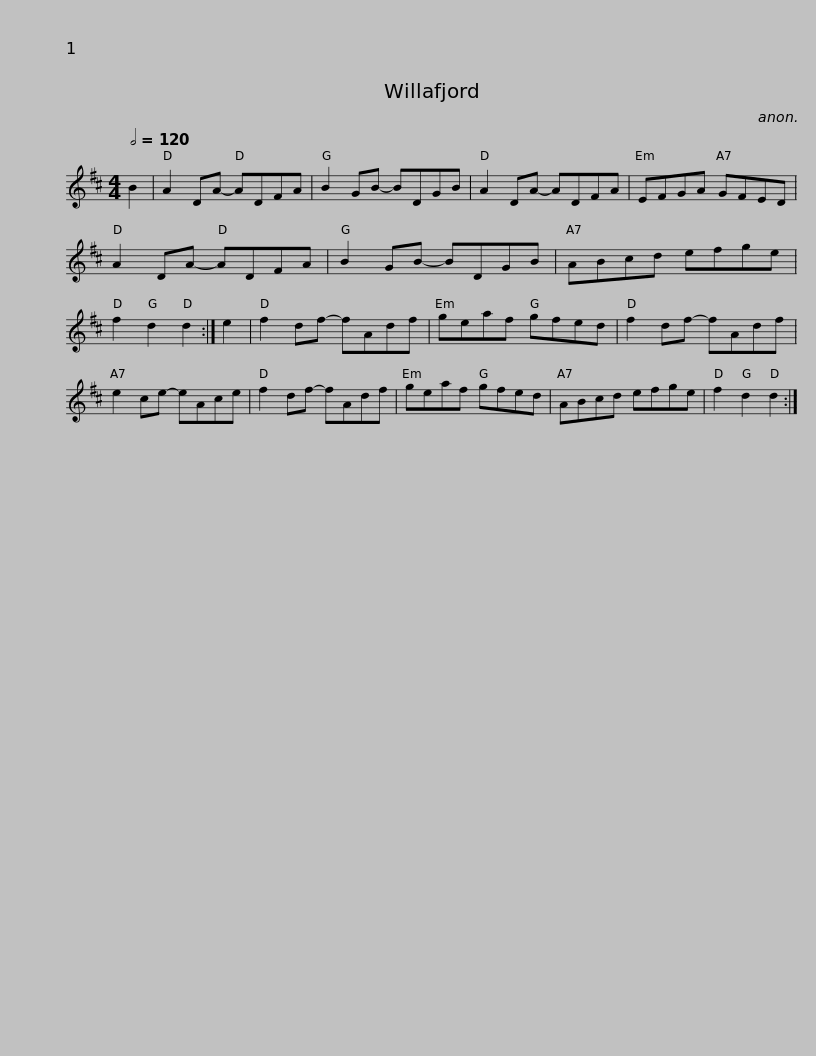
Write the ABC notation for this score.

X:1
L:1/8
Q:1/2=120
M:4/4
I:linebreak $
K:D
V:1 treble
V:1
 B2 | A2 DA- ADFA | B2 GB- BDGB | A2 DA- ADFA | EFGA GFED | %5
 A2 DA- ADFA |$ B2 GB- BDGB | ABcd efge | f2 d2 d2 :| e2 | %10
 f2 df- fAdf | geaf gfed | f2 df- fAdf |$ e2 ce- eAce | f2 df- fAdf | %15
 geaf gfed | ABcd efge | f2 d2 d2 :| %18
